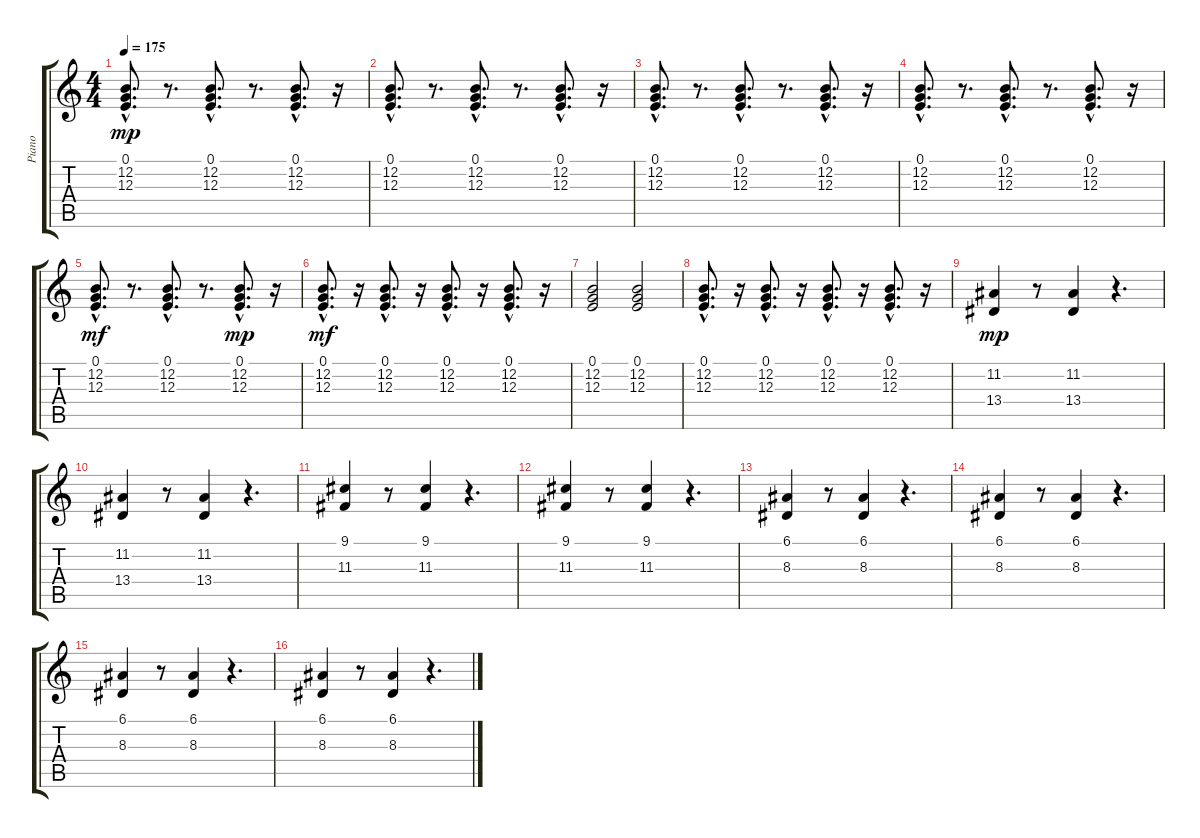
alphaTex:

\track ("Piano" "Piano") {instrument electricgrandpiano}
\staff {score tabs}
\tuning (E4 B3 G3 D3 A2 E2) {hide}
\ts (4 4)
\tempo 175
\clef g2
\ks c
(0.1{hac} 12.2{hac} 12.3{hac}).8{d dy mp} r.8{d} (0.1{hac} 12.2{hac} 12.3{hac}).8{d} r.8{d} (0.1{hac} 12.2{hac} 12.3{hac}).8{d} r.16 |
(0.1{hac} 12.2{hac} 12.3{hac}).8{d} r.8{d} (0.1{hac} 12.2{hac} 12.3{hac}).8{d} r.8{d} (0.1{hac} 12.2{hac} 12.3{hac}).8{d} r.16 |
(0.1{hac} 12.2{hac} 12.3{hac}).8{d} r.8{d} (0.1{hac} 12.2{hac} 12.3{hac}).8{d} r.8{d} (0.1{hac} 12.2{hac} 12.3{hac}).8{d} r.16 |
(0.1{hac} 12.2{hac} 12.3{hac}).8{d} r.8{d} (0.1{hac} 12.2{hac} 12.3{hac}).8{d} r.8{d} (0.1{hac} 12.2{hac} 12.3{hac}).8{d} r.16 |
(0.1{hac} 12.2{hac} 12.3{hac}).8{d dy mf} r.8{d} (0.1{hac} 12.2{hac} 12.3{hac}).8{d} r.8{d} (0.1{hac} 12.2{hac} 12.3{hac}).8{d dy mp} r.16 |
(0.1{hac} 12.2{hac} 12.3{hac}).8{d dy mf} r.16 (0.1{hac} 12.2{hac} 12.3{hac}).8{d} r.16 (0.1{hac} 12.2{hac} 12.3{hac}).8{d} r.16 (0.1{hac} 12.2{hac} 12.3{hac}).8{d} r.16 |
(0.1 12.2 12.3).2 (0.1 12.2 12.3).2 |
(0.1{hac} 12.2{hac} 12.3{hac}).8{d} r.16 (0.1{hac} 12.2{hac} 12.3{hac}).8{d} r.16 (0.1{hac} 12.2{hac} 12.3{hac}).8{d} r.16 (0.1{hac} 12.2{hac} 12.3{hac}).8{d} r.16 |
(11.2 13.4).4{dy mp} r.8 (11.2 13.4).4 r.4{d} |
(11.2 13.4).4 r.8 (11.2 13.4).4 r.4{d} |
(9.1 11.3).4 r.8 (9.1 11.3).4 r.4{d} |
(9.1 11.3).4 r.8 (9.1 11.3).4 r.4{d} |
(6.1 8.3).4 r.8 (6.1 8.3).4 r.4{d} |
(6.1 8.3).4 r.8 (6.1 8.3).4 r.4{d} |
(6.1 8.3).4 r.8 (6.1 8.3).4 r.4{d} |
(6.1 8.3).4 r.8 (6.1 8.3).4 r.4{d}
